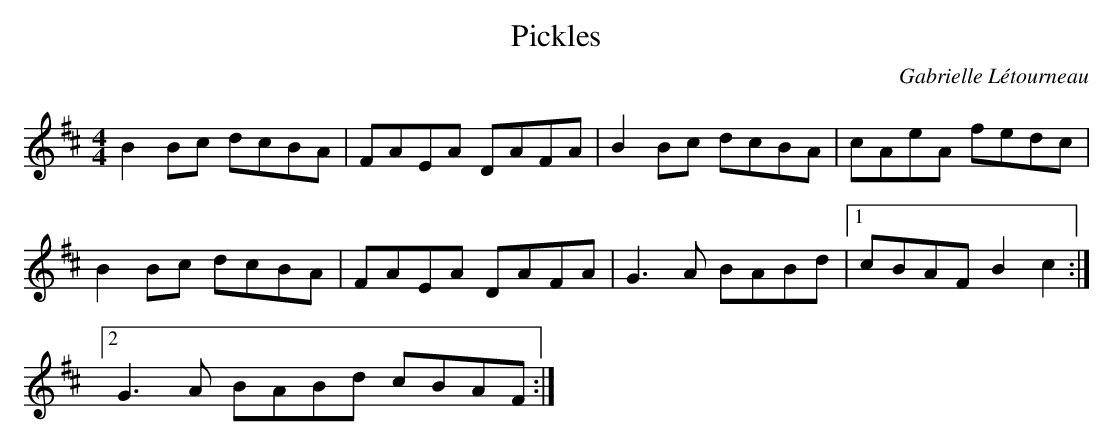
X:1'1'
T:Pickles
C:Gabrielle Létourneau
M:4/4
L:1/8
K:Bm
B2Bc dcBA | FAEA DAFA | B2Bc dcBA | cAeA fedc |
B2Bc dcBA | FAEA DAFA | G3A BABd |1 cBAF B2 c2 :|2 [R:reel
M:2/4]cBAF |:
[R:reel
M:6/4] B3B- BAFA FEDA | B3B- BAFA cAdc | B3B- BAFA FEDF |1
G3A BABd cBAF :|2 [R:reel
M:4/4] G3A BABd | cBAF B2c2 |]
